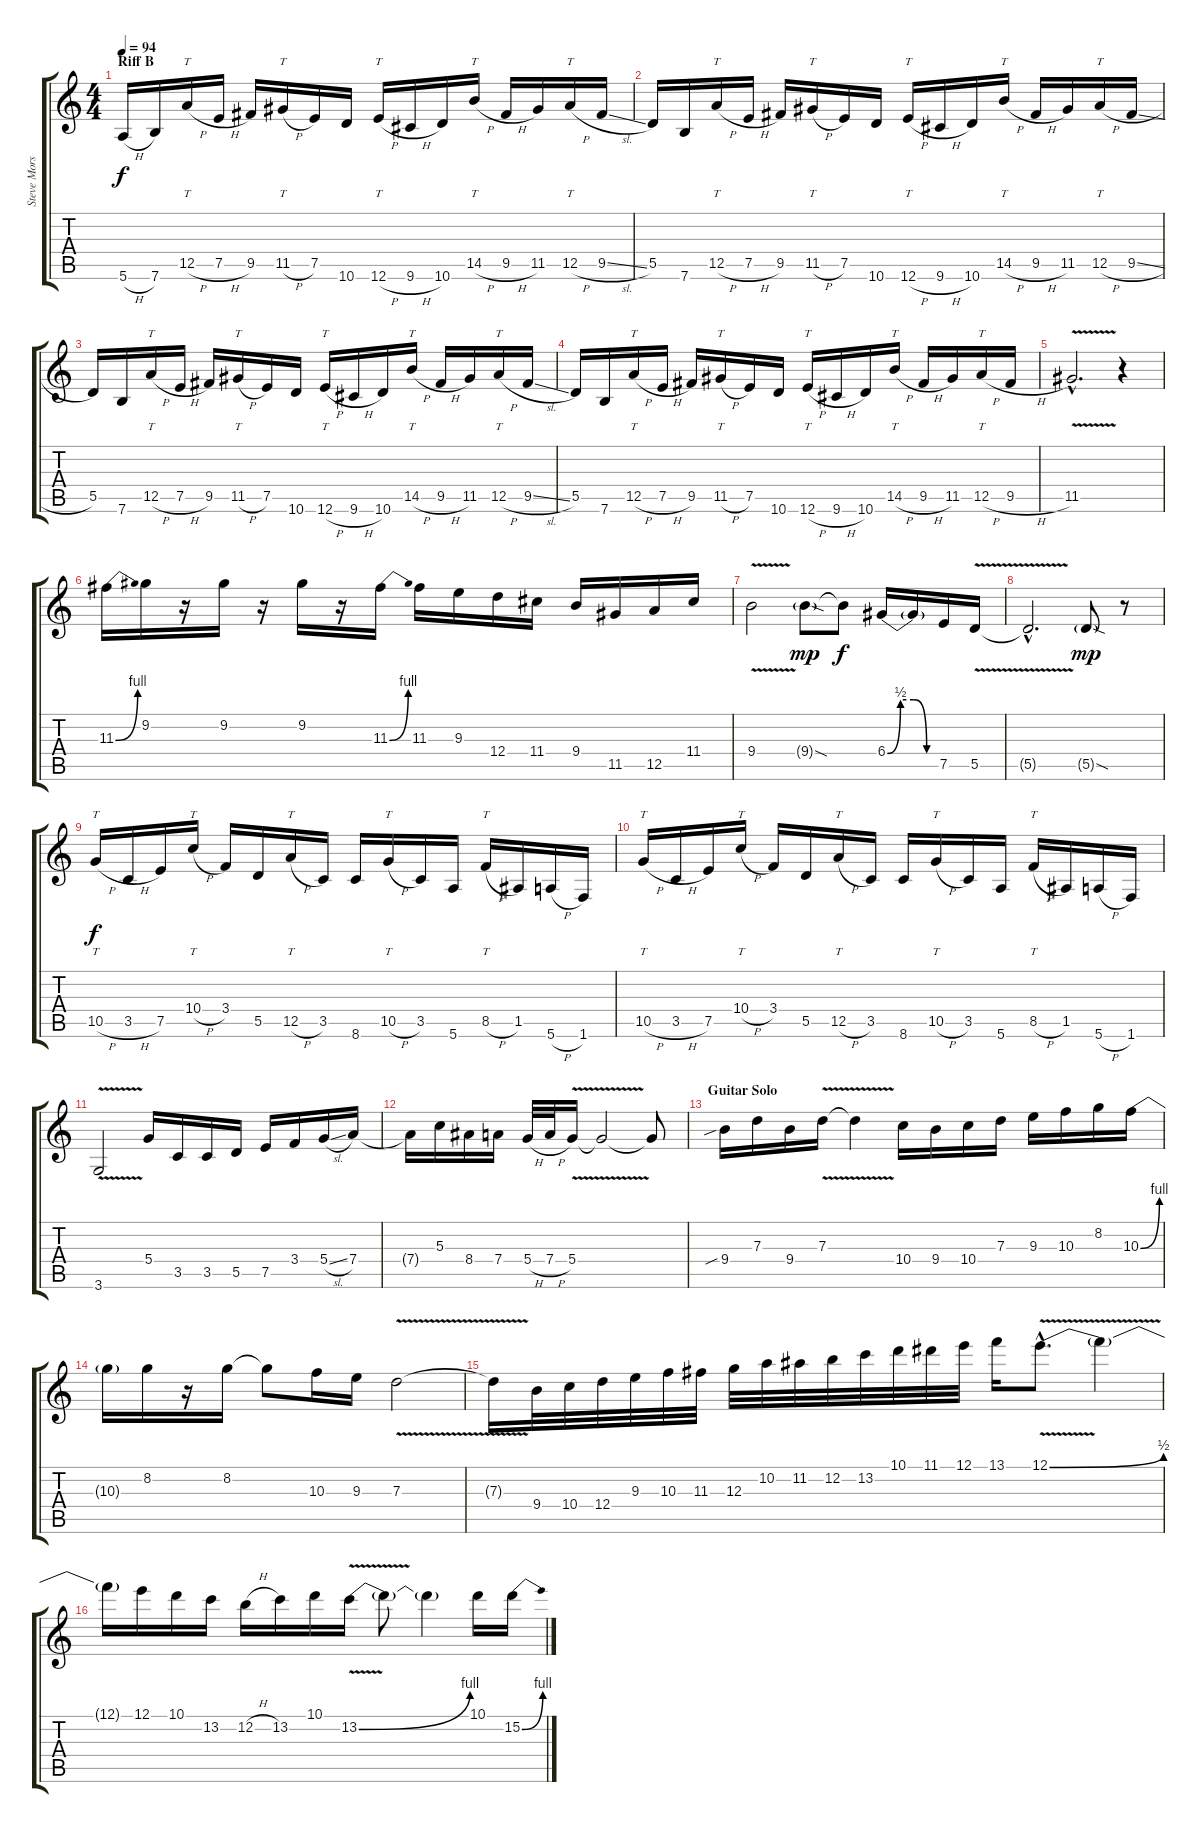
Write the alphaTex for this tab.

\track ("Steve Morse Guitar II" "Steve Mors") {instrument overdrivenguitar}
\staff {score tabs}
\tuning (E4 B3 G3 D3 A2 E2) {hide}
\ts (4 4)
\section ("" "Riff B")
\tempo 94
\clef g2
\ks c
5.6{h}.16{dy f} 7.6.16 12.5{h}.16{tt} 7.5{h}.16 9.5.16 11.5{h}.16{tt} 7.5.16 10.6.16 12.6{h}.16{tt} 9.6{h}.16 10.6.16 14.5{h}.16{tt} 9.5{h}.16 11.5.16 12.5{h}.16{tt} 9.5{sl}.16 |
5.5.16 7.6.16 12.5{h}.16{tt} 7.5{h}.16 9.5.16 11.5{h}.16{tt} 7.5.16 10.6.16 12.6{h}.16{tt} 9.6{h}.16 10.6.16 14.5{h}.16{tt} 9.5{h}.16 11.5.16 12.5{h}.16{tt} 9.5{sl}.16 |
5.5.16 7.6.16 12.5{h}.16{tt} 7.5{h}.16 9.5.16 11.5{h}.16{tt} 7.5.16 10.6.16 12.6{h}.16{tt} 9.6{h}.16 10.6.16 14.5{h}.16{tt} 9.5{h}.16 11.5.16 12.5{h}.16{tt} 9.5{sl}.16 |
5.5.16 7.6.16 12.5{h}.16{tt} 7.5{h}.16 9.5.16 11.5{h}.16{tt} 7.5.16 10.6.16 12.6{h}.16{tt} 9.6{h}.16 10.6.16 14.5{h}.16{tt} 9.5{h}.16 11.5.16 12.5{h}.16{tt} 9.5{h}.16 |
11.5{v hac}.2{d} r.4 |
11.3{be (bend 0 0 60 4)}.16 9.2.16 r.16 9.2.16 r.16 9.2.16 r.16 11.3{be (bend 0 0 60 4)}.16 11.3.16 9.3.16 12.4.16 11.4.16 9.4.16 11.5.16 12.5.16 11.4.16 |
9.4{v}.2 9.4{sod g}.8{dy mp} 9.4{t}.8{dy f} 6.4{be (custom 0 0 15 2 30 2 45 0 60 0)}.16 6.4{t}.16 7.5.16 5.5{v}.16 |
5.5{hac t}.2{d} 5.5{sod g}.8{dy mp} r.8 |
10.5{h}.16{tt dy f} 3.5{h}.16 7.5.16 10.4{h}.16{tt} 3.4.16 5.5.16 12.5{h}.16{tt} 3.5.16 8.6.16 10.5{h}.16{tt} 3.5.16 5.6.16 8.5{h}.16{tt} 1.5.16 5.6{h}.16 1.6.16 |
10.5{h}.16{tt} 3.5{h}.16 7.5.16 10.4{h}.16{tt} 3.4.16 5.5.16 12.5{h}.16{tt} 3.5.16 8.6.16 10.5{h}.16{tt} 3.5.16 5.6.16 8.5{h}.16{tt} 1.5.16 5.6{h}.16 1.6.16 |
3.6{v}.2 5.4.16 3.5.16 3.5.16 5.5.16 7.5.16 3.4.16 5.4{sl}.16 7.4.16 |
7.4{t}.16 5.3.16 8.4.16 7.4.16 5.4{h}.32 7.4{h}.32 5.4{v}.16 5.4{t}.2 5.4{t}.8 |
\section ("" "Guitar Solo")
9.4{sib}.16 7.3.16 9.4.16 7.3{v}.16 7.3{t}.4 10.4.16 9.4.16 10.4.16 7.3.16 9.3.16 10.3.16 8.2.16 10.3{be (bend 0 0 60 4)}.16 |
10.3{t}.16 8.2.16 r.16 8.2.16 8.2{t}.8 10.3.16 9.3.16 7.3{v}.2 |
7.3{t}.16 9.4.32 10.4.32 12.4.32 9.3.32 10.3.32 11.3.32 12.3.32 10.2.32 11.2.32 12.2.32 13.2.32 10.1.32 11.1.32 12.1.32 13.1.16 12.1{be (bend 0 0 60 2) v hac}.8{d} 12.1{t}.4 |
12.1{t}.16 12.1.16 10.1.16 13.2.16 12.2{h}.16 13.2.16 10.1.16 13.2{be (bend 0 0 60 4) v}.16 13.2{t}.8 13.2{t}.4 10.1.16 15.2{be (bend 0 0 60 4)}.16
